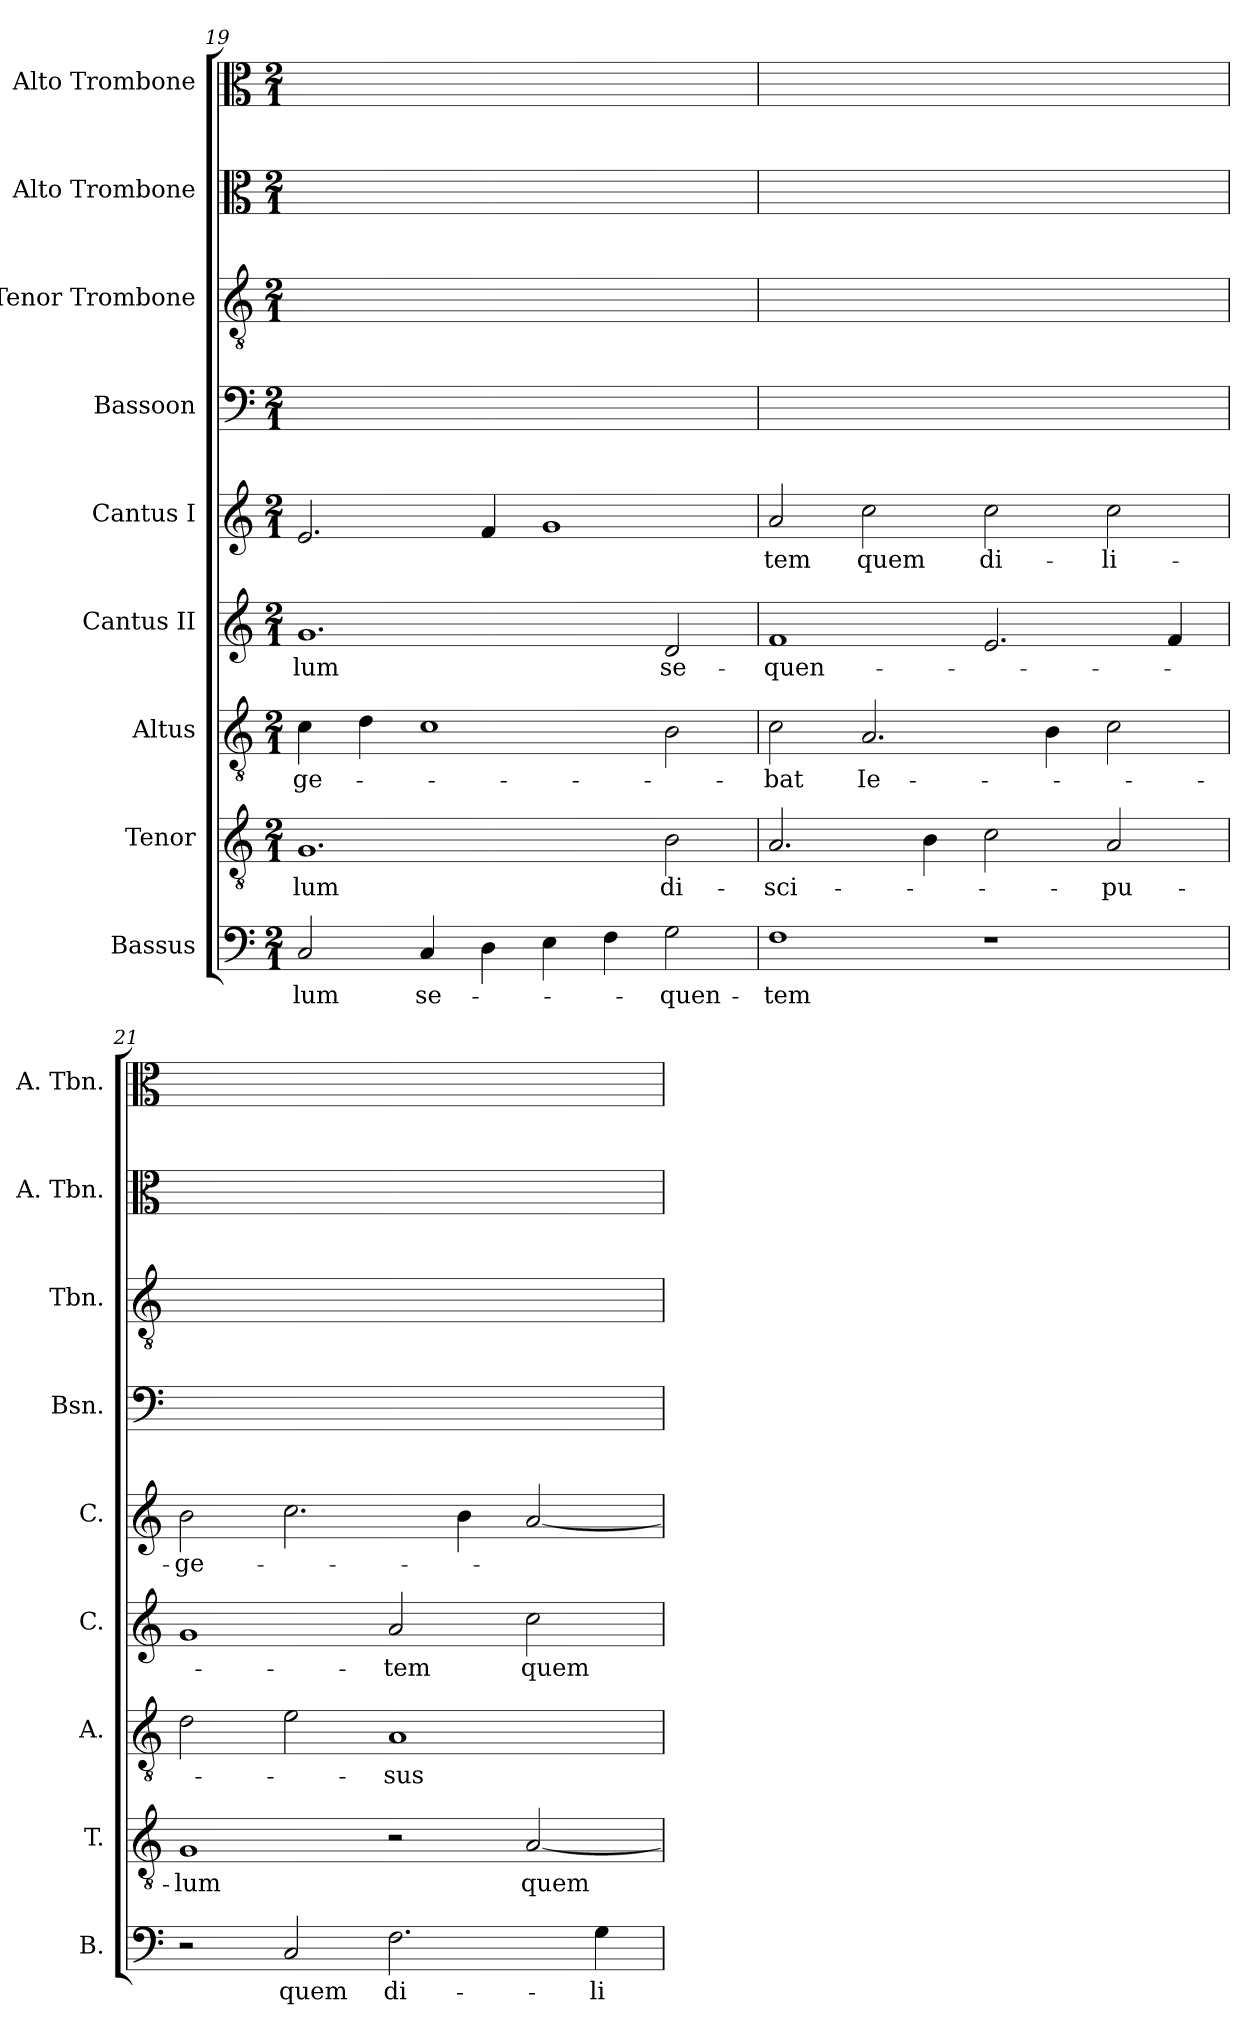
**kern	**text	**kern	**text	**kern	**text	**kern	**text	**kern	**text	**kern	**text	**kern	**text	**kern	**text	**kern	**text
*part9	*part9	*part8	*part8	*part7	*part7	*part6	*part6	*part5	*part5	*part4	*part4	*part3	*part3	*part2	*part2	*part1	*part1
*staff9	*staff9	*staff8	*staff8	*staff7	*staff7	*staff6	*staff6	*staff5	*staff5	*staff4	*staff4	*staff3	*staff3	*staff2	*staff2	*staff1	*staff1
*I"Bassus	*	*I"Tenor	*	*I"Altus	*	*I"Cantus II	*	*I"Cantus I	*	*I"Bassoon	*	*I"Tenor Trombone	*	*I"Alto Trombone	*	*I"Alto Trombone	*
*I'B.	*	*I'T.	*	*I'A.	*	*I'C.	*	*I'C.	*	*I'Bsn.	*	*I'Tbn.	*	*I'A. Tbn.	*	*I'A. Tbn.	*
*clefF4	*	*clefGv2	*	*clefGv2	*	*clefG2	*	*clefG2	*	*clefF4	*	*clefGv2	*	*clefC3	*	*clefC3	*
*	*	*ITrd7c12	*	*ITrd7c12	*	*	*	*	*	*	*	*	*	*	*	*	*
*k[]	*	*k[]	*	*k[]	*	*k[]	*	*k[]	*	*k[]	*	*k[]	*	*k[]	*	*k[]	*
*C:	*	*C:	*	*C:	*	*C:	*	*C:	*	*C:	*	*C:	*	*C:	*	*C:	*
*M2/1	*	*M2/1	*	*M2/1	*	*M2/1	*	*M2/1	*	*M2/1	*	*M2/1	*	*M2/1	*	*M2/1	*
=19	=19	=19	=19	=19	=19	=19	=19	=19	=19	=19	=19	=19	=19	=19	=19	=19	=19
!	!LO:LY:b	!	!LO:LY:b	!	!LO:LY:b	!	!LO:LY:b	!	!	!	!	!	!	!	!	!	!
2C/	-lum	1.GG	-lum	4C\	-ge-	1.g	-lum	2.e/	.	2C/yy	-lum	1.GGyy	-lum	1.gyy	-lum	2.e\yy	.
.	.	.	.	4D\	.	.	.	.	.	.	.	.	.	.	.	.	.
!	!LO:LY:b	!	!	!	!	!	!	!	!	!	!	!	!	!	!	!	!
4C/	se-	.	.	1C	.	.	.	.	.	4C/yy	se-	.	.	.	.	.	.
4D\	.	.	.	.	.	.	.	4f/	.	4D\yy	.	.	.	.	.	4f\yy	.
4E\	.	.	.	.	.	.	.	1g	.	4E\yy	.	.	.	.	.	1gyy	.
4F\	.	.	.	.	.	.	.	.	.	4F\yy	.	.	.	.	.	.	.
!	!LO:LY:b	!	!LO:LY:b	!	!	!	!LO:LY:b	!	!	!	!	!	!	!	!	!	!
2G\	-quen-	2BB\	di-	2BB\	.	2d/	se-	.	.	2G\yy	-quen-	2BB/yy	di-	2d\yy	se-	.	.
!!LO:LB:g=z
=20	=20	=20	=20	=20	=20	=20	=20	=20	=20	=20	=20	=20	=20	=20	=20	=20	=20
!	!LO:LY:b	!	!LO:LY:b	!	!LO:LY:b	!	!LO:LY:b	!	!LO:LY:b	!	!	!	!	!	!	!	!
1F	-tem	2.AA/	-sci-	2C\	-bat	1f	-quen-	2a/	-tem	1Fyy	-tem	2.AA/yy	-sci-	1fyy	-quen-	2a\yy	-tem
!	!	!	!	!	!LO:LY:b	!	!	!	!LO:LY:b	!	!	!	!	!	!	!	!
.	.	.	.	2.AA/	Ie-	.	.	2cc\	quem	.	.	.	.	.	.	2cc\yy	quem
.	.	4BB\	.	.	.	.	.	.	.	.	.	4BB/yy	.	.	.	.	.
!	!	!	!	!	!	!	!	!	!LO:LY:b	!	!	!	!	!	!	!	!
1r	.	2C\	.	.	.	2.e/	.	2cc\	di-	1ryy	.	2C/yy	.	2.e\yy	.	2cc\yy	di-
.	.	.	.	4BB\	.	.	.	.	.	.	.	.	.	.	.	.	.
!	!	!	!LO:LY:b	!	!	!	!	!	!LO:LY:b	!	!	!	!	!	!	!	!
.	.	2AA/	-pu-	2C\	.	.	.	2cc\	-li-	.	.	2AA/yy	-pu-	.	.	2cc\yy	-li-
.	.	.	.	.	.	4f/	.	.	.	.	.	.	.	4f\yy	.	.	.
=21	=21	=21	=21	=21	=21	=21	=21	=21	=21	=21	=21	=21	=21	=21	=21	=21	=21
!	!	!	!LO:LY:b	!	!	!	!	!	!LO:LY:b	!	!	!	!	!	!	!	!
2r	.	1GG	-lum	2D\	.	1g	.	2b\	-ge-	2ryy	.	1GGyy	-lum	1gyy	.	2b\yy	-ge-
!	!LO:LY:b	!	!	!	!	!	!	!	!	!	!	!	!	!	!	!	!
2C/	quem	.	.	2E\	.	.	.	2.cc\	.	2C/yy	quem	.	.	.	.	2.cc\yy	.
!	!LO:LY:b	!	!	!	!LO:LY:b	!	!LO:LY:b	!	!	!	!	!	!	!	!	!	!
2.F\	di-	2r	.	1AA	-sus	2a/	-tem	.	.	2.F\yy	di-	2ryy	.	2a\yy	-tem	.	.
.	.	.	.	.	.	.	.	4b\	.	.	.	.	.	.	.	4b\yy	.
!	!	!	!LO:LY:b	!	!	!	!LO:LY:b	!	!	!	!	!	!	!	!	!	!
.	.	[<2AA/	quem	.	.	2cc\	quem	[<2a/	.	.	.	[<2AA/yy	quem	2cc\yy	quem	[>2a\yy	.
!	!LO:LY:b	!	!	!	!	!	!	!	!	!	!	!	!	!	!	!	!
4G\	-li-	.	.	.	.	.	.	.	.	4G\yy	-li-	.	.	.	.	.	.
=	=	=	=	=	=	=	=	=	=	=	=	=	=	=	=	=	=
*-	*-	*-	*-	*-	*-	*-	*-	*-	*-	*-	*-	*-	*-	*-	*-	*-	*-
